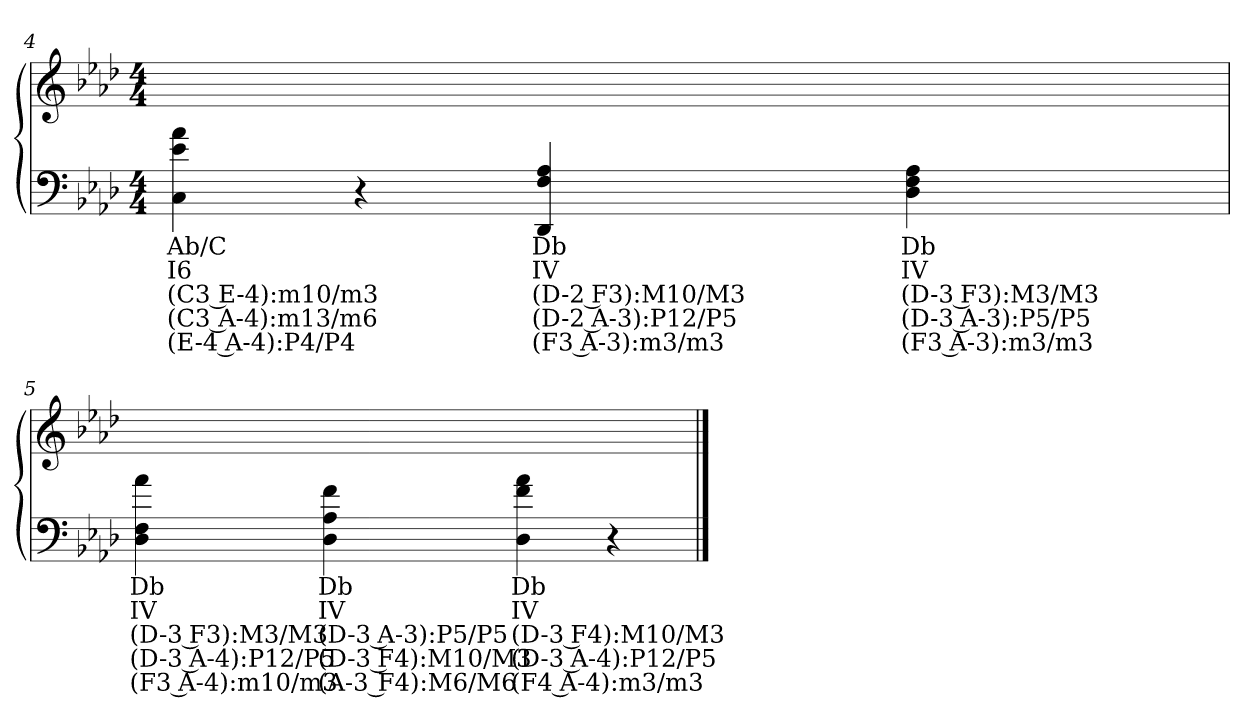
**kern	**text	**text	**text	**text	**text	**kern
*part2	*part2	*part2	*part2	*part2	*part2	*part1
*staff2	*staff2	*staff2	*staff2	*staff2	*staff2	*staff1
*clefF4	*	*	*	*	*	*clefG2
*k[b-e-a-d-]	*	*	*	*	*	*k[b-e-a-d-]
*A-:	*	*	*	*	*	*A-:
*M4/4	*	*	*	*	*	*M4/4
=4	=4	=4	=4	=4	=4	=4
4C 4e- 4a-	Ab/C	I6	(C3 E-4):m10/m3	(C3 A-4):m13/m6	(E-4 A-4):P4/P4	1ryy
4r	.	.	.	.	.	.
4DD- 4F 4A-	Db	IV	(D-2 F3):M10/M3	(D-2 A-3):P12/P5	(F3 A-3):m3/m3	.
4D- 4F 4A-	Db	IV	(D-3 F3):M3/M3	(D-3 A-3):P5/P5	(F3 A-3):m3/m3	.
=5	=5	=5	=5	=5	=5	=5
4D- 4F 4a-	Db	IV	(D-3 F3):M3/M3	(D-3 A-4):P12/P5	(F3 A-4):m10/m3	1ryy
4D- 4A- 4f	Db	IV	(D-3 A-3):P5/P5	(D-3 F4):M10/M3	(A-3 F4):M6/M6	.
4D- 4f 4a-	Db	IV	(D-3 F4):M10/M3	(D-3 A-4):P12/P5	(F4 A-4):m3/m3	.
4r	.	.	.	.	.	.
==	==	==	==	==	==	==
*-	*-	*-	*-	*-	*-	*-
